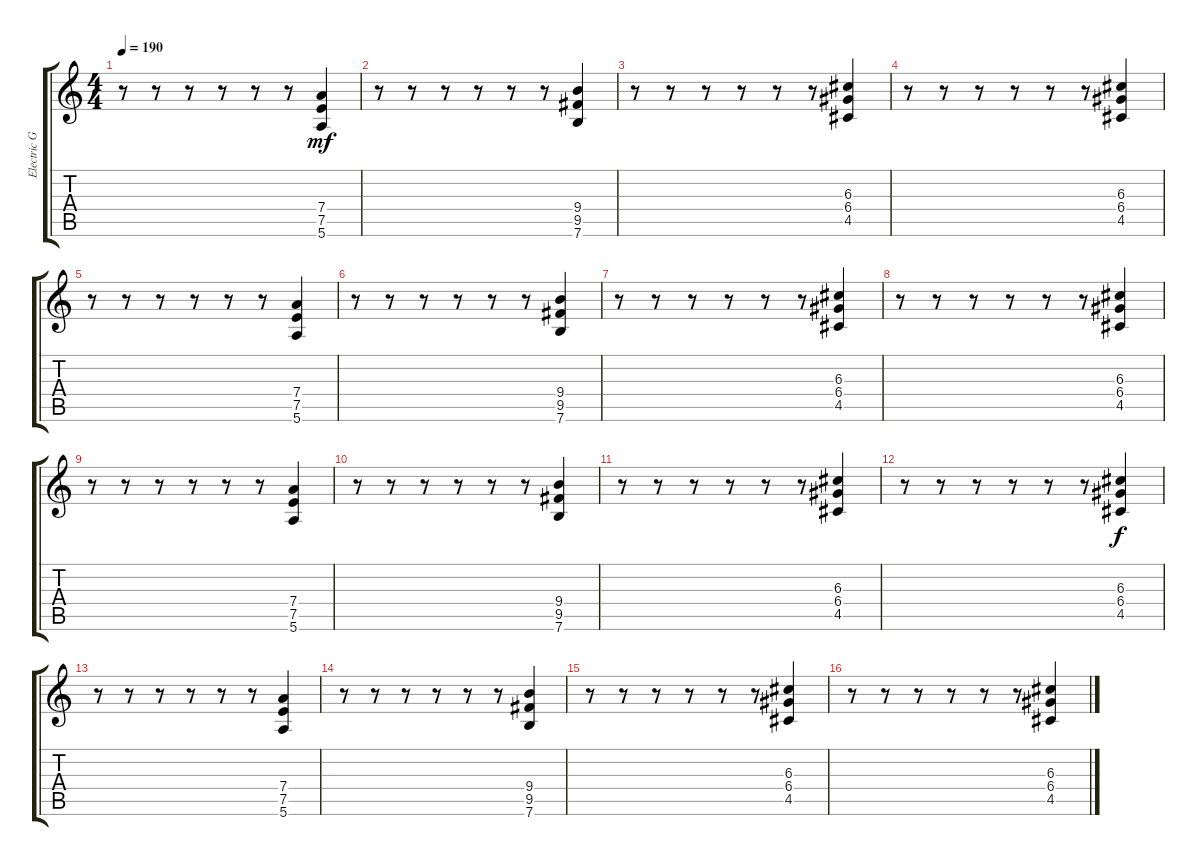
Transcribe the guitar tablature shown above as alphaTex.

\track ("Electric Guitar" "Electric G") {instrument distortionguitar}
\staff {score tabs}
\tuning (E4 B3 G3 D3 A2 E2) {hide}
\ts (4 4)
\tempo 190
\clef g2
\ks c
r.8{dy mf} r.8 r.8 r.8 r.8 r.8 (7.4 7.5 5.6).4 |
r.8 r.8 r.8 r.8 r.8 r.8 (9.4 9.5 7.6).4 |
r.8 r.8 r.8 r.8 r.8 r.8 (6.3 6.4 4.5).4 |
r.8 r.8 r.8 r.8 r.8 r.8 (6.3 6.4 4.5).4 |
r.8 r.8 r.8 r.8 r.8 r.8 (7.4 7.5 5.6).4 |
r.8 r.8 r.8 r.8 r.8 r.8 (9.4 9.5 7.6).4 |
r.8 r.8 r.8 r.8 r.8 r.8 (6.3 6.4 4.5).4 |
r.8 r.8 r.8 r.8 r.8 r.8 (6.3 6.4 4.5).4 |
r.8 r.8 r.8 r.8 r.8 r.8 (7.4 7.5 5.6).4 |
r.8 r.8 r.8 r.8 r.8 r.8 (9.4 9.5 7.6).4 |
r.8 r.8 r.8 r.8 r.8 r.8 (6.3 6.4 4.5).4 |
r.8 r.8 r.8 r.8 r.8 r.8 (6.3 6.4 4.5).4{dy f} |
r.8 r.8 r.8 r.8 r.8 r.8 (7.4 7.5 5.6).4 |
r.8 r.8 r.8 r.8 r.8 r.8 (9.4 9.5 7.6).4 |
r.8 r.8 r.8 r.8 r.8 r.8 (6.3 6.4 4.5).4 |
r.8 r.8 r.8 r.8 r.8 r.8 (6.3 6.4 4.5).4
